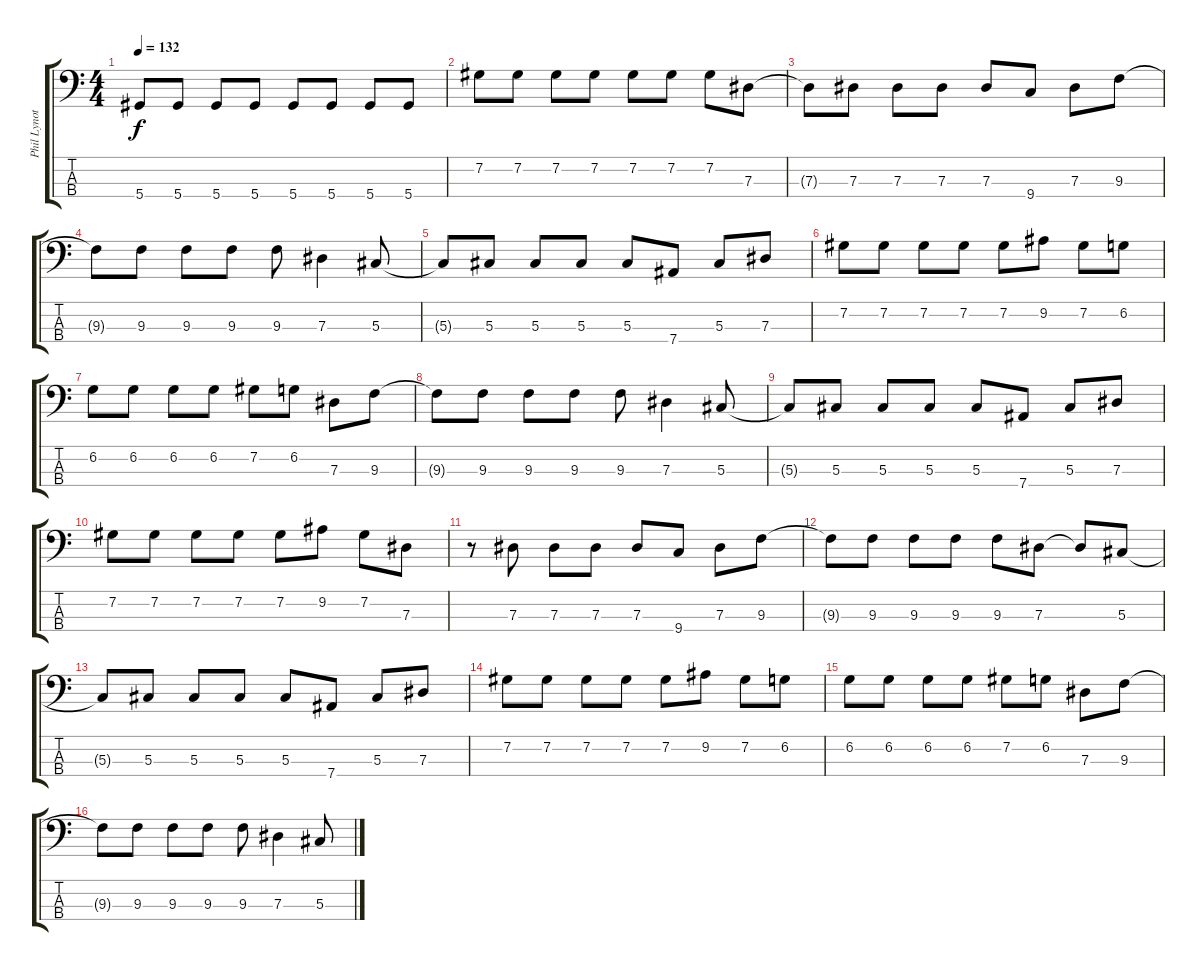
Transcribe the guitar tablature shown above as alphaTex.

\track ("Phil Lynott" "Phil Lynot") {instrument electricbassfinger}
\staff {score tabs}
\tuning (Gb2 Db2 Ab1 Eb1) {hide}
\ts (4 4)
\tempo 132
\clef f4
\ks c
5.4.8{dy f} 5.4.8 5.4.8 5.4.8 5.4.8 5.4.8 5.4.8 5.4.8 |
7.2.8 7.2.8 7.2.8 7.2.8 7.2.8 7.2.8 7.2.8 7.3.8 |
7.3{t}.8 7.3.8 7.3.8 7.3.8 7.3.8 9.4.8 7.3.8 9.3.8 |
9.3{t}.8 9.3.8 9.3.8 9.3.8 9.3.8 7.3.4 5.3.8 |
5.3{t}.8 5.3.8 5.3.8 5.3.8 5.3.8 7.4.8 5.3.8 7.3.8 |
7.2.8 7.2.8 7.2.8 7.2.8 7.2.8 9.2.8 7.2.8 6.2.8 |
6.2.8 6.2.8 6.2.8 6.2.8 7.2.8 6.2.8 7.3.8 9.3.8 |
9.3{t}.8 9.3.8 9.3.8 9.3.8 9.3.8 7.3.4 5.3.8 |
5.3{t}.8 5.3.8 5.3.8 5.3.8 5.3.8 7.4.8 5.3.8 7.3.8 |
7.2.8 7.2.8 7.2.8 7.2.8 7.2.8 9.2.8 7.2.8 7.3.8 |
r.8 7.3.8 7.3.8 7.3.8 7.3.8 9.4.8 7.3.8 9.3.8 |
9.3{t}.8 9.3.8 9.3.8 9.3.8 9.3.8 7.3.8 7.3{t}.8 5.3.8 |
5.3{t}.8 5.3.8 5.3.8 5.3.8 5.3.8 7.4.8 5.3.8 7.3.8 |
7.2.8 7.2.8 7.2.8 7.2.8 7.2.8 9.2.8 7.2.8 6.2.8 |
6.2.8 6.2.8 6.2.8 6.2.8 7.2.8 6.2.8 7.3.8 9.3.8 |
9.3{t}.8 9.3.8 9.3.8 9.3.8 9.3.8 7.3.4 5.3.8
